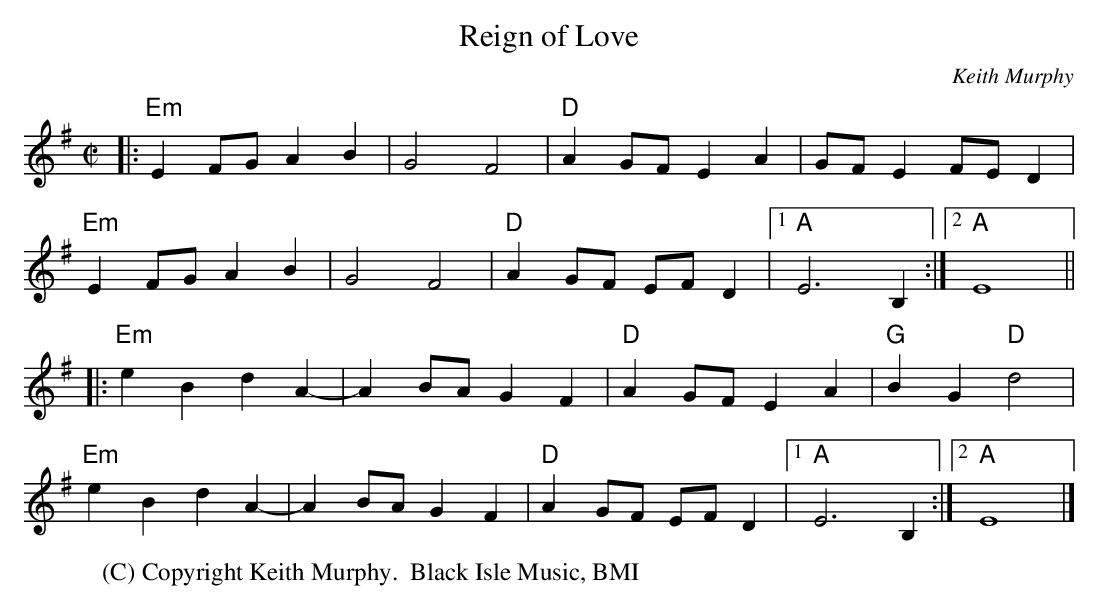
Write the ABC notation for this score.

X:1
T:Reign of Love
C:Keith Murphy
M:C|
K:Em
L:1/4
|:"Em"E F/2G/2 A B|G2 F2|"D"A G/2F/2 E A|G/2F/2 E F/2E/2 D|
  "Em"E F/2G/2 A B|G2 F2|"D"A G/2F/2 E/2F/2 D|1 "A" E3 B,:|2 "A" E4||
|:"Em"e B d A-|A B/2A/2 G F|"D"A G/2F/2 E A|"G"B G"D"d2|
  "Em"e B d A-|A B/2A/2 G F|"D"A G/2F/2 E/2F/2 D|1 "A" E3 B,:|2 "A" E4|]
W:(C) Copyright Keith Murphy.  Black Isle Music, BMI
